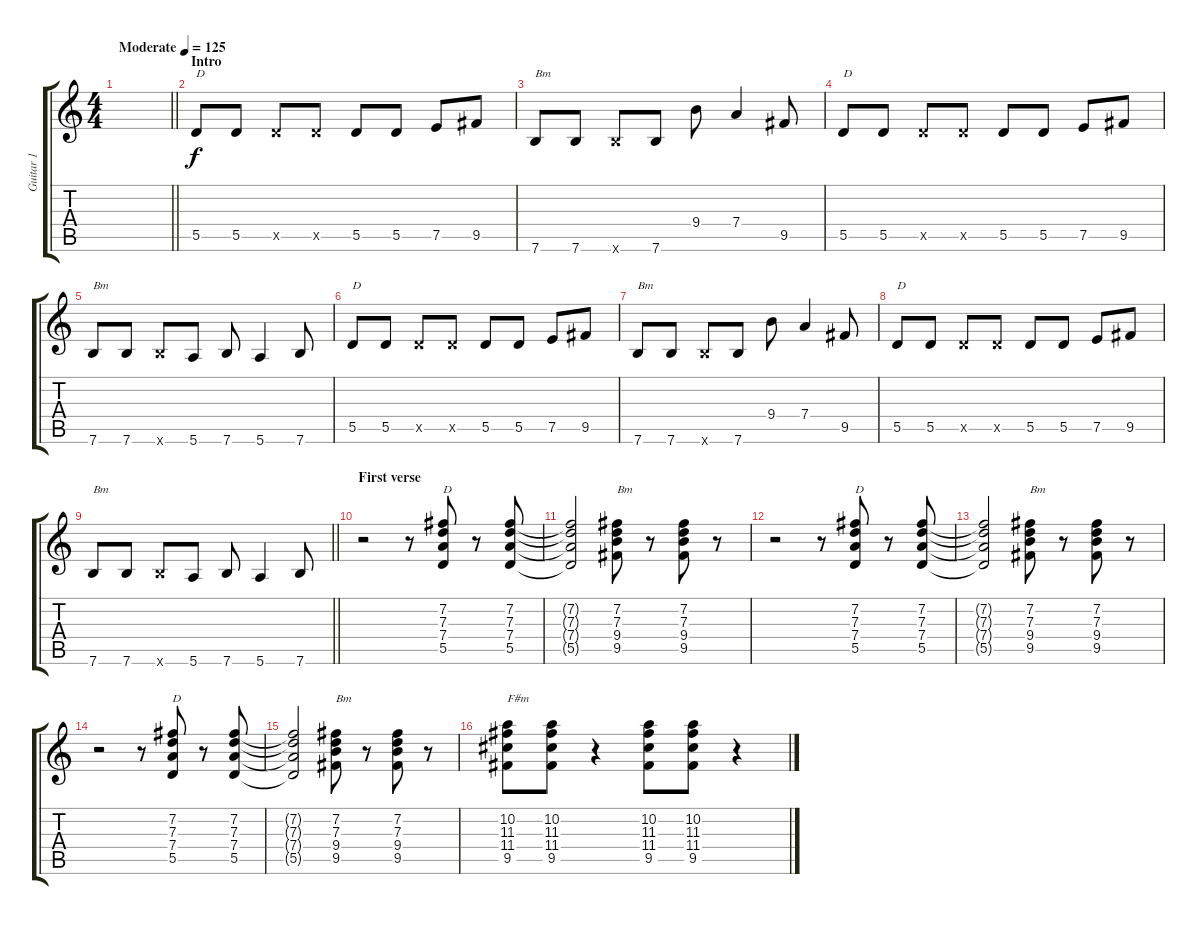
\track ("Guitar 1" "Guitar 1") {instrument electricguitarclean}
\staff {score tabs}
\tuning (E4 B3 G3 D3 A2 E2) {hide}
\ts (4 4)
\tempo (125 "Moderate")
\clef g2
\barLineRight lightlight
\ks c
|
\section ("" "Intro")
5.5.8{txt "D"} 5.5.8 5.5{x}.8 5.5{x}.8 5.5.8 5.5.8 7.5.8 9.5.8 |
7.6.8{txt "Bm"} 7.6.8 7.6{x}.8 7.6.8 9.4.8 7.4.4 9.5.8 |
5.5.8{txt "D"} 5.5.8 5.5{x}.8 5.5{x}.8 5.5.8 5.5.8 7.5.8 9.5.8 |
7.6.8{txt "Bm"} 7.6.8 7.6{x}.8 5.6.8 7.6.8 5.6.4 7.6.8 |
5.5.8{txt "D"} 5.5.8 5.5{x}.8 5.5{x}.8 5.5.8 5.5.8 7.5.8 9.5.8 |
7.6.8{txt "Bm"} 7.6.8 7.6{x}.8 7.6.8 9.4.8 7.4.4 9.5.8 |
5.5.8{txt "D"} 5.5.8 5.5{x}.8 5.5{x}.8 5.5.8 5.5.8 7.5.8 9.5.8 |
\barLineRight lightlight
7.6.8{txt "Bm"} 7.6.8 7.6{x}.8 5.6.8 7.6.8 5.6.4 7.6.8 |
\section ("" "First verse")
r.2{volume 12 balance 14} r.8 (7.2 7.3 7.4 5.5).8{txt "D"} r.8 (7.2 7.3 7.4 5.5).8 |
(7.2{t} 7.3{t} 7.4{t} 5.5{t}).2 (7.2 7.3 9.4 9.5).8{txt "Bm"} r.8 (7.2 7.3 9.4 9.5).8 r.8 |
r.2 r.8 (7.2 7.3 7.4 5.5).8{txt "D"} r.8 (7.2 7.3 7.4 5.5).8 |
(7.2{t} 7.3{t} 7.4{t} 5.5{t}).2 (7.2 7.3 9.4 9.5).8{txt "Bm"} r.8 (7.2 7.3 9.4 9.5).8 r.8 |
r.2 r.8 (7.2 7.3 7.4 5.5).8{txt "D"} r.8 (7.2 7.3 7.4 5.5).8 |
(7.2{t} 7.3{t} 7.4{t} 5.5{t}).2 (7.2 7.3 9.4 9.5).8{txt "Bm"} r.8 (7.2 7.3 9.4 9.5).8 r.8 |
(10.2 11.3 11.4 9.5).8{txt "F#m"} (10.2 11.3 11.4 9.5).8 r.4 (10.2 11.3 11.4 9.5).8 (10.2 11.3 11.4 9.5).8 r.4
